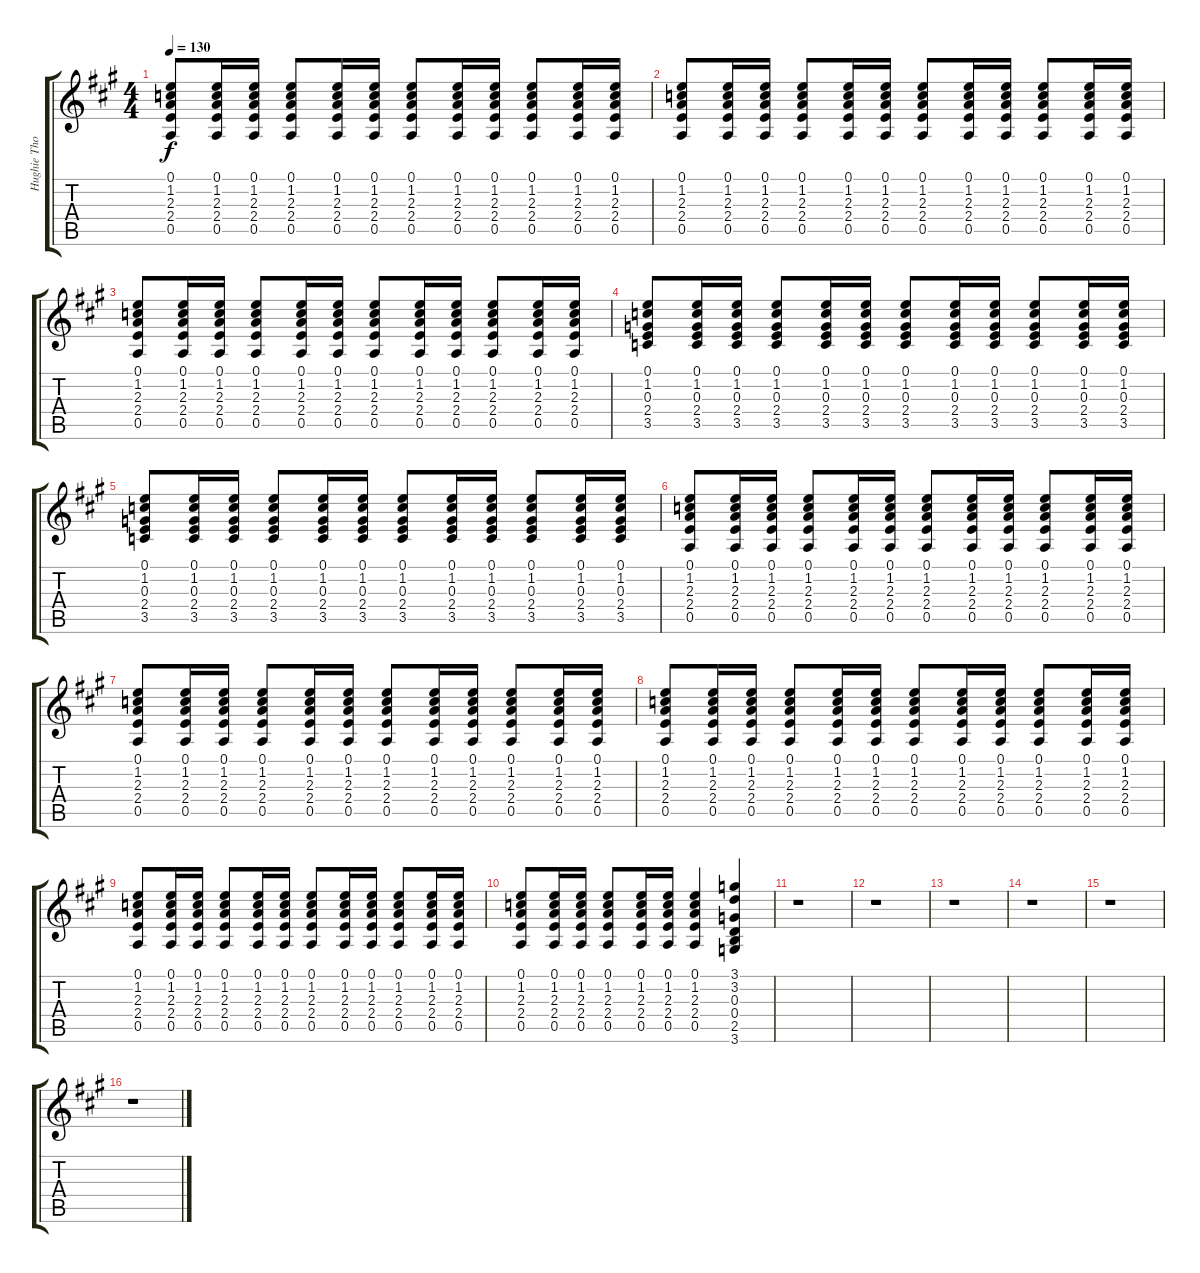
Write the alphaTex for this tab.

\track ("Hughie Thomasson Guitar" "Hughie Tho") {instrument acousticguitarsteel}
\staff {score tabs}
\tuning (E4 B3 G3 D3 A2 E2) {hide}
\ts (4 4)
\tempo 130
\clef g2
\ks f#minor
(0.1 1.2 2.3 2.4 0.5).8{dy f volume 8 instrument acousticguitarsteel} (0.1 1.2 2.3 2.4 0.5).16 (0.1 1.2 2.3 2.4 0.5).16 (0.1 1.2 2.3 2.4 0.5).8 (0.1 1.2 2.3 2.4 0.5).16 (0.1 1.2 2.3 2.4 0.5).16 (0.1 1.2 2.3 2.4 0.5).8 (0.1 1.2 2.3 2.4 0.5).16 (0.1 1.2 2.3 2.4 0.5).16 (0.1 1.2 2.3 2.4 0.5).8 (0.1 1.2 2.3 2.4 0.5).16 (0.1 1.2 2.3 2.4 0.5).16 |
(0.1 1.2 2.3 2.4 0.5).8 (0.1 1.2 2.3 2.4 0.5).16 (0.1 1.2 2.3 2.4 0.5).16 (0.1 1.2 2.3 2.4 0.5).8 (0.1 1.2 2.3 2.4 0.5).16 (0.1 1.2 2.3 2.4 0.5).16 (0.1 1.2 2.3 2.4 0.5).8 (0.1 1.2 2.3 2.4 0.5).16 (0.1 1.2 2.3 2.4 0.5).16 (0.1 1.2 2.3 2.4 0.5).8 (0.1 1.2 2.3 2.4 0.5).16 (0.1 1.2 2.3 2.4 0.5).16 |
(0.1 1.2 2.3 2.4 0.5).8{volume 8 instrument acousticguitarsteel} (0.1 1.2 2.3 2.4 0.5).16 (0.1 1.2 2.3 2.4 0.5).16 (0.1 1.2 2.3 2.4 0.5).8 (0.1 1.2 2.3 2.4 0.5).16 (0.1 1.2 2.3 2.4 0.5).16 (0.1 1.2 2.3 2.4 0.5).8 (0.1 1.2 2.3 2.4 0.5).16 (0.1 1.2 2.3 2.4 0.5).16 (0.1 1.2 2.3 2.4 0.5).8 (0.1 1.2 2.3 2.4 0.5).16 (0.1 1.2 2.3 2.4 0.5).16 |
(0.1 1.2 0.3 2.4 3.5).8 (0.1 1.2 0.3 2.4 3.5).16 (0.1 1.2 0.3 2.4 3.5).16 (0.1 1.2 0.3 2.4 3.5).8 (0.1 1.2 0.3 2.4 3.5).16 (0.1 1.2 0.3 2.4 3.5).16 (0.1 1.2 0.3 2.4 3.5).8 (0.1 1.2 0.3 2.4 3.5).16 (0.1 1.2 0.3 2.4 3.5).16 (0.1 1.2 0.3 2.4 3.5).8 (0.1 1.2 0.3 2.4 3.5).16 (0.1 1.2 0.3 2.4 3.5).16 |
(0.1 1.2 0.3 2.4 3.5).8 (0.1 1.2 0.3 2.4 3.5).16 (0.1 1.2 0.3 2.4 3.5).16 (0.1 1.2 0.3 2.4 3.5).8 (0.1 1.2 0.3 2.4 3.5).16 (0.1 1.2 0.3 2.4 3.5).16 (0.1 1.2 0.3 2.4 3.5).8 (0.1 1.2 0.3 2.4 3.5).16 (0.1 1.2 0.3 2.4 3.5).16 (0.1 1.2 0.3 2.4 3.5).8 (0.1 1.2 0.3 2.4 3.5).16 (0.1 1.2 0.3 2.4 3.5).16 |
(0.1 1.2 2.3 2.4 0.5).8 (0.1 1.2 2.3 2.4 0.5).16 (0.1 1.2 2.3 2.4 0.5).16 (0.1 1.2 2.3 2.4 0.5).8 (0.1 1.2 2.3 2.4 0.5).16 (0.1 1.2 2.3 2.4 0.5).16 (0.1 1.2 2.3 2.4 0.5).8 (0.1 1.2 2.3 2.4 0.5).16 (0.1 1.2 2.3 2.4 0.5).16 (0.1 1.2 2.3 2.4 0.5).8 (0.1 1.2 2.3 2.4 0.5).16 (0.1 1.2 2.3 2.4 0.5).16 |
(0.1 1.2 2.3 2.4 0.5).8 (0.1 1.2 2.3 2.4 0.5).16 (0.1 1.2 2.3 2.4 0.5).16 (0.1 1.2 2.3 2.4 0.5).8 (0.1 1.2 2.3 2.4 0.5).16 (0.1 1.2 2.3 2.4 0.5).16 (0.1 1.2 2.3 2.4 0.5).8 (0.1 1.2 2.3 2.4 0.5).16 (0.1 1.2 2.3 2.4 0.5).16 (0.1 1.2 2.3 2.4 0.5).8 (0.1 1.2 2.3 2.4 0.5).16 (0.1 1.2 2.3 2.4 0.5).16 |
(0.1 1.2 2.3 2.4 0.5).8 (0.1 1.2 2.3 2.4 0.5).16 (0.1 1.2 2.3 2.4 0.5).16 (0.1 1.2 2.3 2.4 0.5).8 (0.1 1.2 2.3 2.4 0.5).16 (0.1 1.2 2.3 2.4 0.5).16 (0.1 1.2 2.3 2.4 0.5).8 (0.1 1.2 2.3 2.4 0.5).16 (0.1 1.2 2.3 2.4 0.5).16 (0.1 1.2 2.3 2.4 0.5).8 (0.1 1.2 2.3 2.4 0.5).16 (0.1 1.2 2.3 2.4 0.5).16 |
(0.1 1.2 2.3 2.4 0.5).8 (0.1 1.2 2.3 2.4 0.5).16 (0.1 1.2 2.3 2.4 0.5).16 (0.1 1.2 2.3 2.4 0.5).8 (0.1 1.2 2.3 2.4 0.5).16 (0.1 1.2 2.3 2.4 0.5).16 (0.1 1.2 2.3 2.4 0.5).8 (0.1 1.2 2.3 2.4 0.5).16 (0.1 1.2 2.3 2.4 0.5).16 (0.1 1.2 2.3 2.4 0.5).8 (0.1 1.2 2.3 2.4 0.5).16 (0.1 1.2 2.3 2.4 0.5).16 |
(0.1 1.2 2.3 2.4 0.5).8 (0.1 1.2 2.3 2.4 0.5).16 (0.1 1.2 2.3 2.4 0.5).16 (0.1 1.2 2.3 2.4 0.5).8 (0.1 1.2 2.3 2.4 0.5).16 (0.1 1.2 2.3 2.4 0.5).16 (0.1 1.2 2.3 2.4 0.5).4 (3.1 3.2 0.3 0.4 2.5 3.6).4 |
r.1 |
r.1 |
r.1 |
r.1 |
r.1 |
r.1
